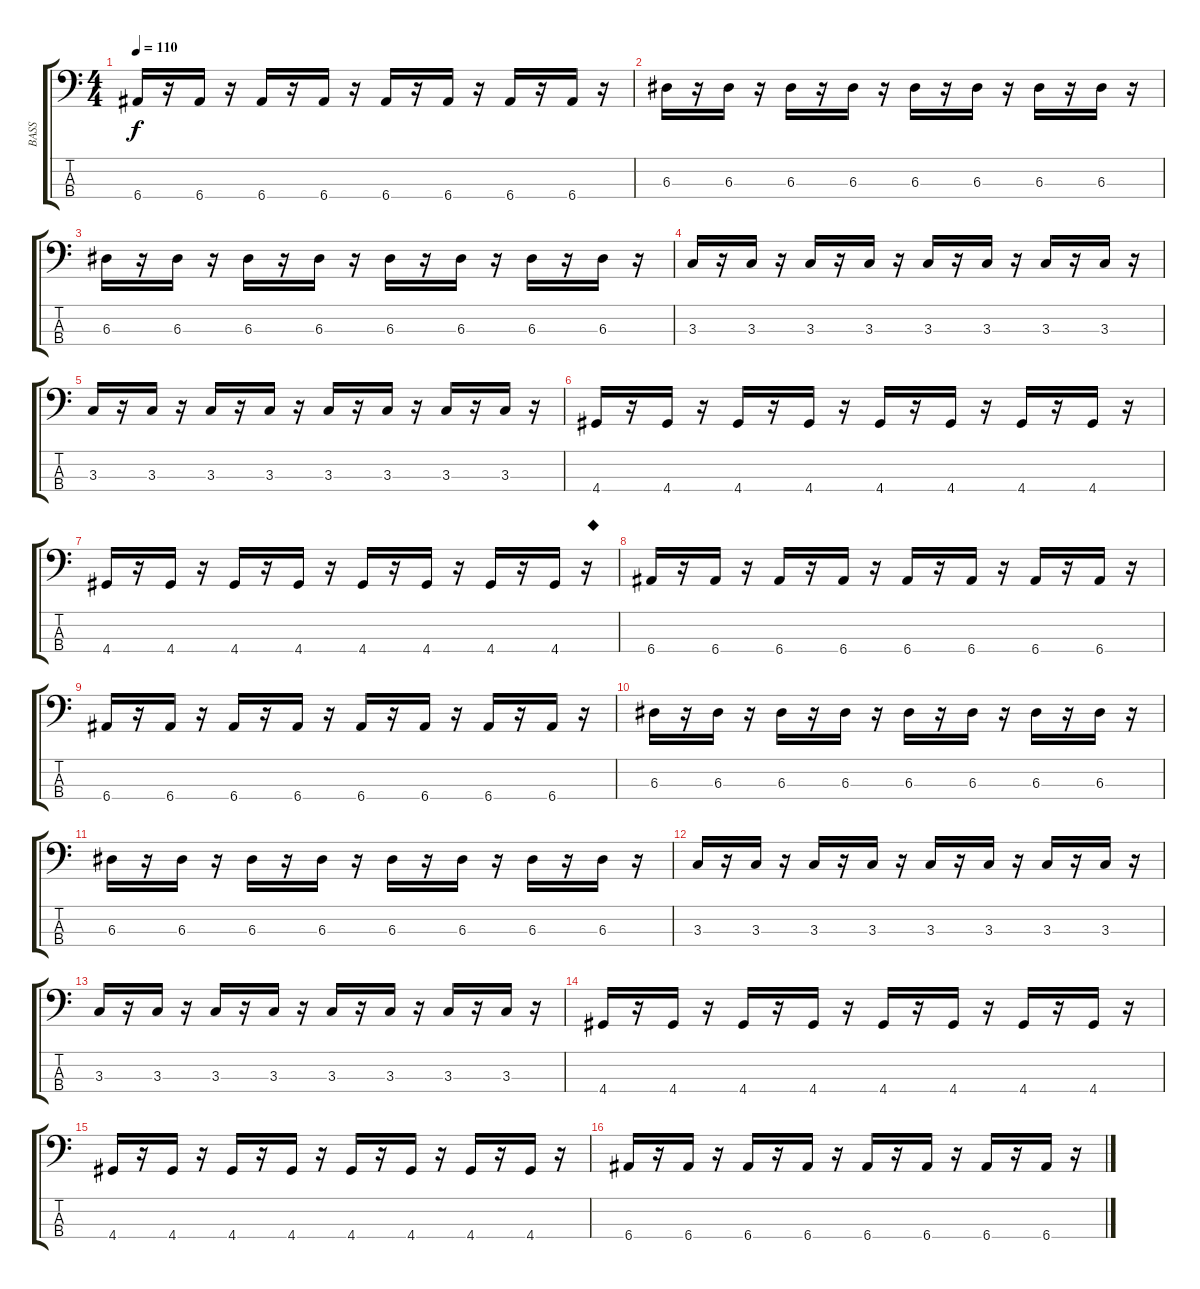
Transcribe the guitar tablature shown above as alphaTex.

\track ("BASS" "BASS") {instrument electricbassfinger}
\staff {score tabs}
\tuning (G2 D2 A1 E1) {hide}
\ts (4 4)
\tempo 110
\clef f4
\ks c
6.4.16{dy f} r.16 6.4.16 r.16 6.4.16 r.16 6.4.16 r.16 6.4.16 r.16 6.4.16 r.16 6.4.16 r.16 6.4.16 r.16 |
6.3.16 r.16 6.3.16 r.16 6.3.16 r.16 6.3.16 r.16 6.3.16 r.16 6.3.16 r.16 6.3.16 r.16 6.3.16 r.16 |
6.3.16 r.16 6.3.16 r.16 6.3.16 r.16 6.3.16 r.16 6.3.16 r.16 6.3.16 r.16 6.3.16 r.16 6.3.16 r.16 |
3.3.16 r.16 3.3.16 r.16 3.3.16 r.16 3.3.16 r.16 3.3.16 r.16 3.3.16 r.16 3.3.16 r.16 3.3.16 r.16 |
3.3.16 r.16 3.3.16 r.16 3.3.16 r.16 3.3.16 r.16 3.3.16 r.16 3.3.16 r.16 3.3.16 r.16 3.3.16 r.16 |
4.4.16 r.16 4.4.16 r.16 4.4.16 r.16 4.4.16 r.16 4.4.16 r.16 4.4.16 r.16 4.4.16 r.16 4.4.16 r.16 |
4.4.16 r.16 4.4.16 r.16 4.4.16 r.16 4.4.16 r.16 4.4.16 r.16 4.4.16 r.16 4.4.16 r.16 4.4.16 r.16{txt "◆"} |
6.4.16 r.16 6.4.16 r.16 6.4.16 r.16 6.4.16 r.16 6.4.16 r.16 6.4.16 r.16 6.4.16 r.16 6.4.16 r.16 |
6.4.16 r.16 6.4.16 r.16 6.4.16 r.16 6.4.16 r.16 6.4.16 r.16 6.4.16 r.16 6.4.16 r.16 6.4.16 r.16 |
6.3.16 r.16 6.3.16 r.16 6.3.16 r.16 6.3.16 r.16 6.3.16 r.16 6.3.16 r.16 6.3.16 r.16 6.3.16 r.16 |
6.3.16 r.16 6.3.16 r.16 6.3.16 r.16 6.3.16 r.16 6.3.16 r.16 6.3.16 r.16 6.3.16 r.16 6.3.16 r.16 |
3.3.16 r.16 3.3.16 r.16 3.3.16 r.16 3.3.16 r.16 3.3.16 r.16 3.3.16 r.16 3.3.16 r.16 3.3.16 r.16 |
3.3.16 r.16 3.3.16 r.16 3.3.16 r.16 3.3.16 r.16 3.3.16 r.16 3.3.16 r.16 3.3.16 r.16 3.3.16 r.16 |
4.4.16 r.16 4.4.16 r.16 4.4.16 r.16 4.4.16 r.16 4.4.16 r.16 4.4.16 r.16 4.4.16 r.16 4.4.16 r.16 |
4.4.16 r.16 4.4.16 r.16 4.4.16 r.16 4.4.16 r.16 4.4.16 r.16 4.4.16 r.16 4.4.16 r.16 4.4.16 r.16 |
6.4.16 r.16 6.4.16 r.16 6.4.16 r.16 6.4.16 r.16 6.4.16 r.16 6.4.16 r.16 6.4.16 r.16 6.4.16 r.16
